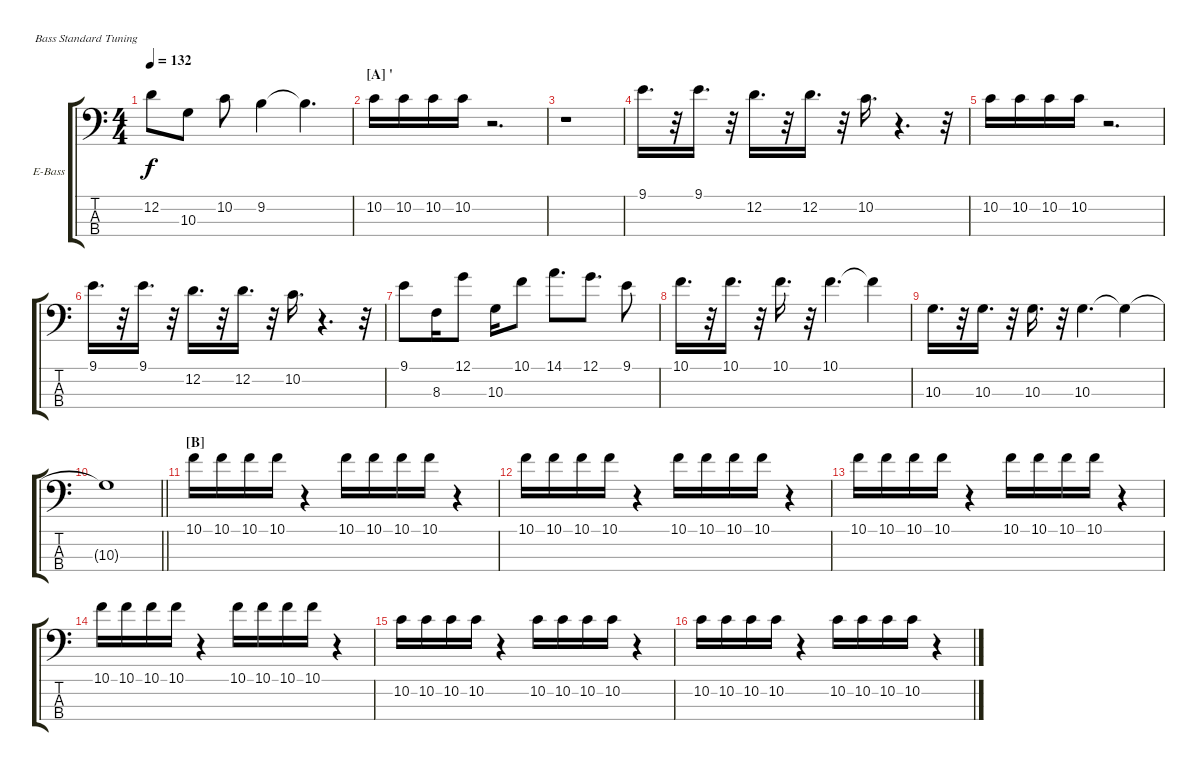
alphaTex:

\bracketExtendMode groupsimilarinstruments
\firstSystemTrackNameOrientation horizontal
\otherSystemsTrackNameOrientation horizontal
\track ("Nikolai Fraiture" "E-Bass") {instrument electricbassfinger}
\staff {score tabs}
\tuning (G2 D2 A1 E1)
\ts (4 4)
\tempo 132
\clef f4
\ks c
12.2.8{dy f} 10.3.8 10.2.8 9.2.4 9.2{t}.4{d} |
\section ("A" "'")
10.2.16 10.2.16 10.2.16 10.2.16 r.2{d} |
r.1 |
9.1.16{d} r.32 9.1.16{d} r.32 12.2.16{d} r.32 12.2.16{d} r.32 10.2.16{d} r.4{d} r.32 |
10.2.16 10.2.16 10.2.16 10.2.16 r.2{d} |
9.1.16{d} r.32 9.1.16{d} r.32 12.2.16{d} r.32 12.2.16{d} r.32 10.2.16{d} r.4{d} r.32 |
9.1.8 8.3.16 12.1.8 10.3.16 10.1.8 14.1.8{d} 12.1.8{d} 9.1.8 |
10.1.16{d} r.32 10.1.16{d} r.32 10.1.16{d} r.32 10.1.4{d} 10.1{t}.4 |
10.3.16{d} r.32 10.3.16{d} r.32 10.3.16{d} r.32 10.3.4{d} 10.3{t}.4 |
\barLineRight lightlight
10.3{t}.1 |
\section ("B" "")
10.1.16 10.1.16 10.1.16 10.1.16 r.4 10.1.16 10.1.16 10.1.16 10.1.16 r.4 |
10.1.16 10.1.16 10.1.16 10.1.16 r.4 10.1.16 10.1.16 10.1.16 10.1.16 r.4 |
10.1.16 10.1.16 10.1.16 10.1.16 r.4 10.1.16 10.1.16 10.1.16 10.1.16 r.4 |
10.1.16 10.1.16 10.1.16 10.1.16 r.4 10.1.16 10.1.16 10.1.16 10.1.16 r.4 |
10.2.16 10.2.16 10.2.16 10.2.16 r.4 10.2.16 10.2.16 10.2.16 10.2.16 r.4 |
10.2.16 10.2.16 10.2.16 10.2.16 r.4 10.2.16 10.2.16 10.2.16 10.2.16 r.4
